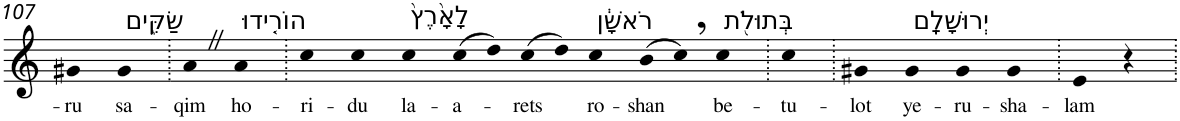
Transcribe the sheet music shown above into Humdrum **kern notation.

**kern	**text
*part1	*part1
*staff1	*staff1
*I"Piano	*
*I'Pno	*
!!LO:PB:g=z
*clefG2	*
*k[]	*
=107	=107
!	!LO:LY:b
4g#X	-ru
!LO:TX:a:t=שַׂקִּ֑ים	!
!	!LO:LY:b
4g#	sa-
=108.	=108.
!	!LO:LY:b
4aZ	-qim
!LO:TX:a:t=הוֹרִ֤ידוּ	!
!	!LO:LY:b
4a	ho-
=109.	=109.
!	!LO:LY:b
4cc	-ri-
!	!LO:LY:b
4cc	-du
!LO:TX:a:t=לָאָ֙רֶץ֙	!
!	!LO:LY:b
4cc	la-
!	!LO:LY:b
(>8cc	-a-
8dd)	.
!	!LO:LY:b
(>8cc	-rets
8dd)	.
!LO:TX:a:t=רֹאשָׁ֔ן	!
!	!LO:LY:b
4cc	ro-
!	!LO:LY:b
(>8b	-shan
8cc,)	.
!LO:TX:a:t=בְּתוּלֹ֖ת	!
!	!LO:LY:b
4cc	be-
=110.	=110.
!	!LO:LY:b
4cc	-tu-
=111.	=111.
!	!LO:LY:b
4g#X	-lot
!LO:TX:a:t=יְרוּשָׁלִָֽם	!
!	!LO:LY:b
4g#	ye-
!	!LO:LY:b
4g#	-ru-
!	!LO:LY:b
4g#	-sha-
=112.	=112.
!	!LO:LY:b
4e	-lam
4r	.
=.	=.
*-	*-
